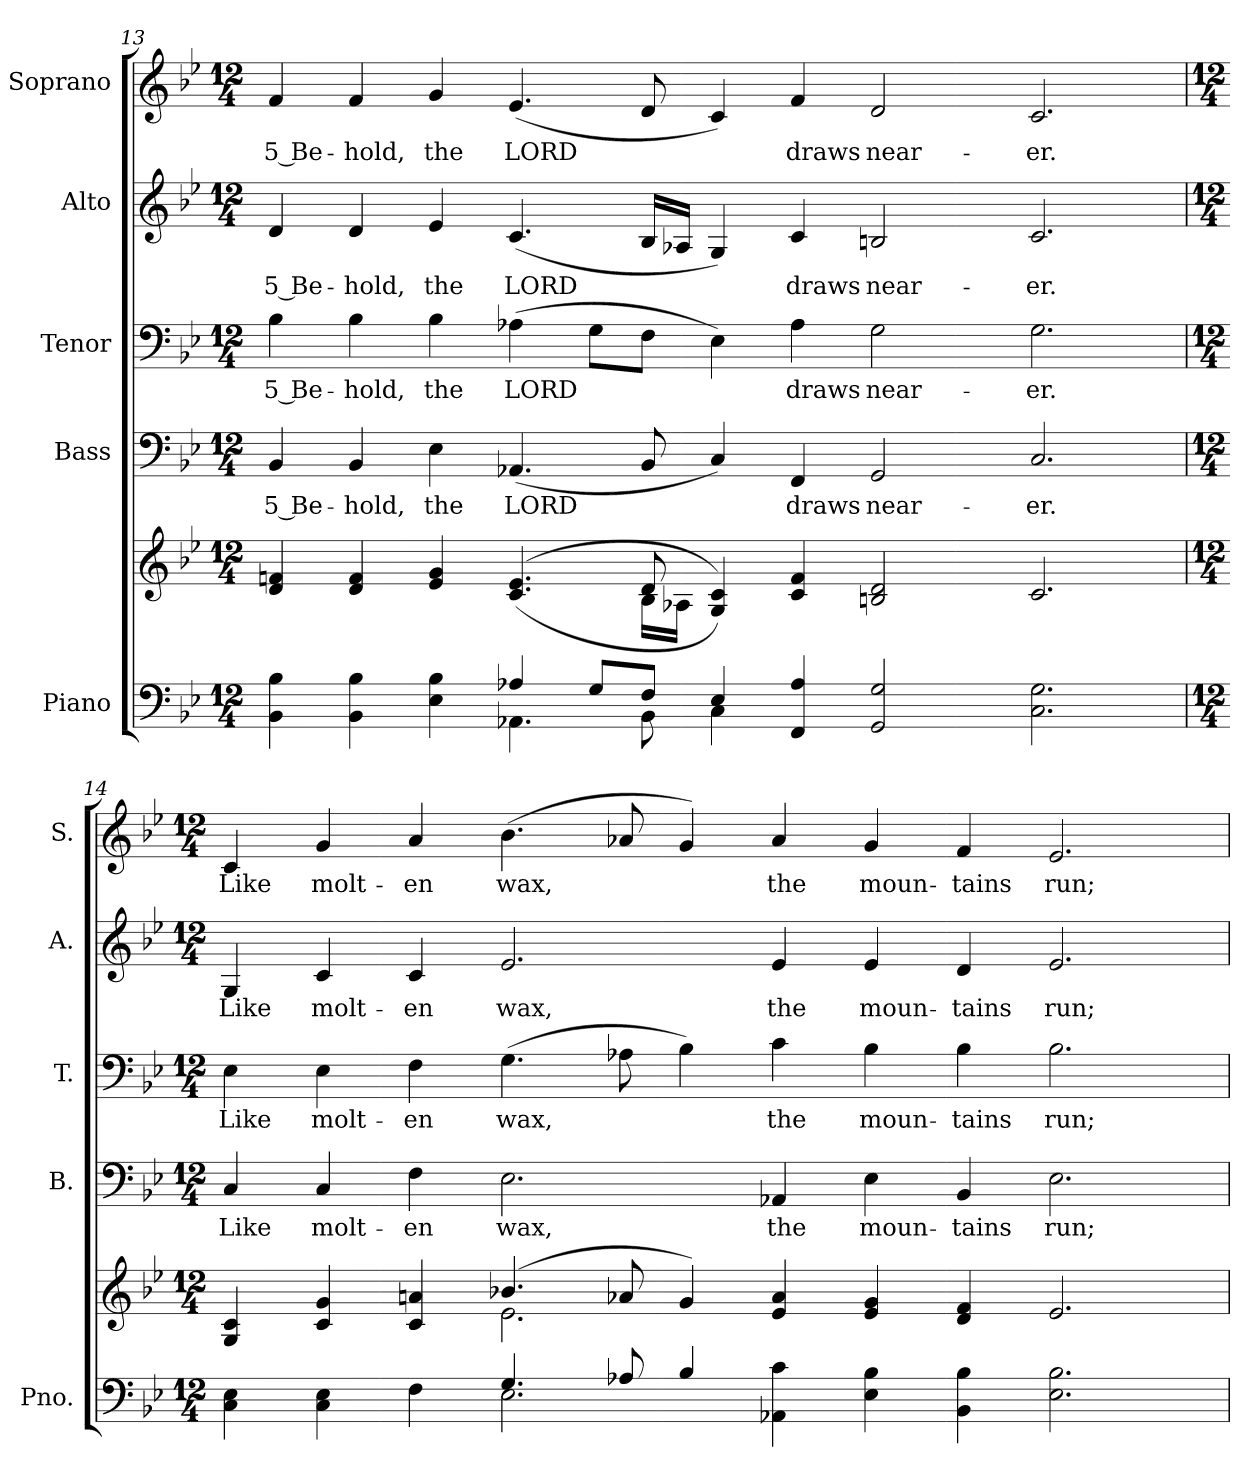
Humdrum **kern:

**kern	**kern	**kern	**text	**kern	**text	**kern	**text	**kern	**text
*part5	*part5	*part4	*part4	*part3	*part3	*part2	*part2	*part1	*part1
*staff6	*staff5	*staff4	*staff4	*staff3	*staff3	*staff2	*staff2	*staff1	*staff1
*I"Piano	*	*I"Bass	*	*I"Tenor	*	*I"Alto	*	*I"Soprano	*
*I'Pno.	*	*I'B.	*	*I'T.	*	*I'A.	*	*I'S.	*
!!LO:PB:g=z
*clefF4	*clefG2	*clefF4	*	*clefF4	*	*clefG2	*	*clefG2	*
*k[b-e-]	*k[b-e-]	*k[b-e-]	*	*k[b-e-]	*	*k[b-e-]	*	*k[b-e-]	*
*B-:	*B-:	*B-:	*	*B-:	*	*B-:	*	*B-:	*
*M12/4	*M12/4	*M12/4	*	*M12/4	*	*M12/4	*	*M12/4	*
=13	=13	=13	=13	=13	=13	=13	=13	=13	=13
*^	*^	*	*	*	*	*	*	*	*
!	!	!	!	!	!LO:LY:b:color=#000000	!	!	!	!	!	!
!	!	!	!	!	!	!	!LO:LY:b:color=#000000	!	!	!	!
!	!	!	!	!	!	!	!	!	!LO:LY:b:color=#000000	!	!
!	!	!	!	!	!	!	!	!	!	!	!LO:LY:b:color=#000000
4BB-i\ 4B-i	2ryy	4di/ 4fni	1ryy	4BB-i/	5 Be-	4B-i\	5 Be-	4di/	5 Be-	4fi/	5 Be-
!	!	!	!	!	!LO:LY:b:color=#000000	!	!	!	!	!	!
!	!	!	!	!	!	!	!LO:LY:b:color=#000000	!	!	!	!
!	!	!	!	!	!	!	!	!	!LO:LY:b:color=#000000	!	!
!	!	!	!	!	!	!	!	!	!	!	!LO:LY:b:color=#000000
4BB-i\ 4B-i	.	4di/ 4fi	.	4BB-i/	-hold,	4B-i\	-hold,	4di/	-hold,	4fi/	-hold,
!	!	!	!	!	!LO:LY:b:color=#000000	!	!	!	!	!	!
!	!	!	!	!	!	!	!LO:LY:b:color=#000000	!	!	!	!
!	!	!	!	!	!	!	!	!	!LO:LY:b:color=#000000	!	!
!	!	!	!	!	!	!	!	!	!	!	!LO:LY:b:color=#000000
4E-i\ 4B-i	4ryy	4e-i/ 4gi	.	4E-i\	the	4B-i\	the	4e-i/	the	4gi/	the
!	!	!	!	!	!LO:LY:b:color=#000000	!	!	!	!	!	!
!	!	!	!	!	!	!	!LO:LY:b:color=#000000	!	!	!	!
!	!	!	!	!	!	!	!	!	!LO:LY:b:color=#000000	!	!
!	!	!	!	!	!	!	!	!	!	!	!LO:LY:b:color=#000000
4A-Xi/	4.AA-Xi\	((4.ci/ 4.e-i	.	(4.AA-Xi/	LORD	(4A-Xi\	LORD	(4.ci/	LORD	(4.e-i/	LORD
8Gi/L	.	.	8ryy	.	.	8Gi\L	.	.	.	.	.
8Fi/J	8BB-i\	8di/	16B-i\LL	8BB-i/	.	8Fi\J	.	16B-i/LL	.	8di/	.
.	.	.	16A-Xi\JJ	.	.	.	.	16A-Xi/JJ	.	.	.
4E-i/	4Ci\	4Gi/ 4ci))	4ryy	4Ci/)	.	4E-i\)	.	4Gi/)	.	4ci/)	.
!	!	!	!	!	!LO:LY:b:color=#000000	!	!	!	!	!	!
!	!	!	!	!	!	!	!LO:LY:b:color=#000000	!	!	!	!
!	!	!	!	!	!	!	!	!	!LO:LY:b:color=#000000	!	!
!	!	!	!	!	!	!	!	!	!	!	!LO:LY:b:color=#000000
4FFi/ 4A-i	2ryy	4ci/ 4fi	2ryy	4FFi/	draws	4A-i\	draws	4ci/	draws	4fi/	draws
!	!	!	!	!	!LO:LY:b:color=#000000	!	!	!	!	!	!
!	!	!	!	!	!	!	!LO:LY:b:color=#000000	!	!	!	!
!	!	!	!	!	!	!	!	!	!LO:LY:b:color=#000000	!	!
!	!	!	!	!	!	!	!	!	!	!	!LO:LY:b:color=#000000
2GGi/ 2Gi	.	2Bni/ 2di	.	2GGi/	near-	2Gi\	near-	2Bni/	near-	2di/	near-
.	1ryy	.	1ryy	.	.	.	.	.	.	.	.
!	!	!	!	!	!LO:LY:b:color=#000000	!	!	!	!	!	!
!	!	!	!	!	!	!	!LO:LY:b:color=#000000	!	!	!	!
!	!	!	!	!	!	!	!	!	!LO:LY:b:color=#000000	!	!
!	!	!	!	!	!	!	!	!	!	!	!LO:LY:b:color=#000000
2.Ci\ 2.Gi	.	2.ci/	.	2.Ci/	-er.	2.Gi\	-er.	2.ci/	-er.	2.ci/	-er.
=14	=14	=14	=14	=14	=14	=14	=14	=14	=14	=14	=14
*M12/4	*	*M12/4	*	*M12/4	*	*M12/4	*	*M12/4	*	*M12/4	*
!	!	!	!	!	!LO:LY:b:color=#000000	!	!	!	!	!	!
!	!	!	!	!	!	!	!LO:LY:b:color=#000000	!	!	!	!
!	!	!	!	!	!	!	!	!	!LO:LY:b:color=#000000	!	!
!	!	!	!	!	!	!	!	!	!	!	!LO:LY:b:color=#000000
4Ci\ 4E-i	2ryy	4Gi/ 4ci	2ryy	4Ci/	Like	4E-i\	Like	4Gi/	Like	4ci/	Like
!	!	!	!	!	!LO:LY:b:color=#000000	!	!	!	!	!	!
!	!	!	!	!	!	!	!LO:LY:b:color=#000000	!	!	!	!
!	!	!	!	!	!	!	!	!	!LO:LY:b:color=#000000	!	!
!	!	!	!	!	!	!	!	!	!	!	!LO:LY:b:color=#000000
4Ci\ 4E-i	.	4ci/ 4gi	.	4Ci/	molt-	4E-i\	molt-	4ci/	molt-	4gi/	molt-
!	!	!	!	!	!LO:LY:b:color=#000000	!	!	!	!	!	!
!	!	!	!	!	!	!	!LO:LY:b:color=#000000	!	!	!	!
!	!	!	!	!	!	!	!	!	!LO:LY:b:color=#000000	!	!
!	!	!	!	!	!	!	!	!	!	!	!LO:LY:b:color=#000000
4Fi\	4ryy	4ci/ 4ani	4ryy	4Fi\	-en	4Fi\	-en	4ci/	-en	4ai/	-en
!	!	!	!	!	!LO:LY:b:color=#000000	!	!	!	!	!	!
!	!	!	!	!	!	!	!LO:LY:b:color=#000000	!	!	!	!
!	!	!	!	!	!	!	!	!	!LO:LY:b:color=#000000	!	!
!	!	!	!	!	!	!	!	!	!	!	!LO:LY:b:color=#000000
4.Gi/	2.E-i\	(4.b-Xi/	2.e-i\	2.E-i\	wax,	(4.Gi\	wax,	2.e-i/	wax,	(4.b-i\	wax,
8A-Xi/	.	8a-Xi/	.	.	.	8A-Xi\	.	.	.	8a-Xi/	.
4B-i/	.	4gi/)	.	.	.	4B-i\)	.	.	.	4gi/)	.
!	!	!	!	!	!LO:LY:b:color=#000000	!	!	!	!	!	!
!	!	!	!	!	!	!	!LO:LY:b:color=#000000	!	!	!	!
!	!	!	!	!	!	!	!	!	!LO:LY:b:color=#000000	!	!
!	!	!	!	!	!	!	!	!	!	!	!LO:LY:b:color=#000000
4AA-Xi\ 4ci	2ryy	4e-i/ 4a-i	2ryy	4AA-Xi/	the	4ci\	the	4e-i/	the	4a-i/	the
!	!	!	!	!	!LO:LY:b:color=#000000	!	!	!	!	!	!
!	!	!	!	!	!	!	!LO:LY:b:color=#000000	!	!	!	!
!	!	!	!	!	!	!	!	!	!LO:LY:b:color=#000000	!	!
!	!	!	!	!	!	!	!	!	!	!	!LO:LY:b:color=#000000
4E-i\ 4B-i	.	4e-i/ 4gi	.	4E-i\	moun-	4B-i\	moun-	4e-i/	moun-	4gi/	moun-
!	!	!	!	!	!LO:LY:b:color=#000000	!	!	!	!	!	!
!	!	!	!	!	!	!	!LO:LY:b:color=#000000	!	!	!	!
!	!	!	!	!	!	!	!	!	!LO:LY:b:color=#000000	!	!
!	!	!	!	!	!	!	!	!	!	!	!LO:LY:b:color=#000000
4BB-i\ 4B-i	1ryy	4di/ 4fi	1ryy	4BB-i/	-tains	4B-i\	-tains	4di/	-tains	4fi/	-tains
!	!	!	!	!	!LO:LY:b:color=#000000	!	!	!	!	!	!
!	!	!	!	!	!	!	!LO:LY:b:color=#000000	!	!	!	!
!	!	!	!	!	!	!	!	!	!LO:LY:b:color=#000000	!	!
!	!	!	!	!	!	!	!	!	!	!	!LO:LY:b:color=#000000
2.E-i\ 2.B-i	.	2.e-i/	.	2.E-i\	run;	2.B-i\	run;	2.e-i/	run;	2.e-i/	run;
*v	*v	*	*	*	*	*	*	*	*	*	*
*	*v	*v	*	*	*	*	*	*	*	*
=	=	=	=	=	=	=	=	=	=
*-	*-	*-	*-	*-	*-	*-	*-	*-	*-
